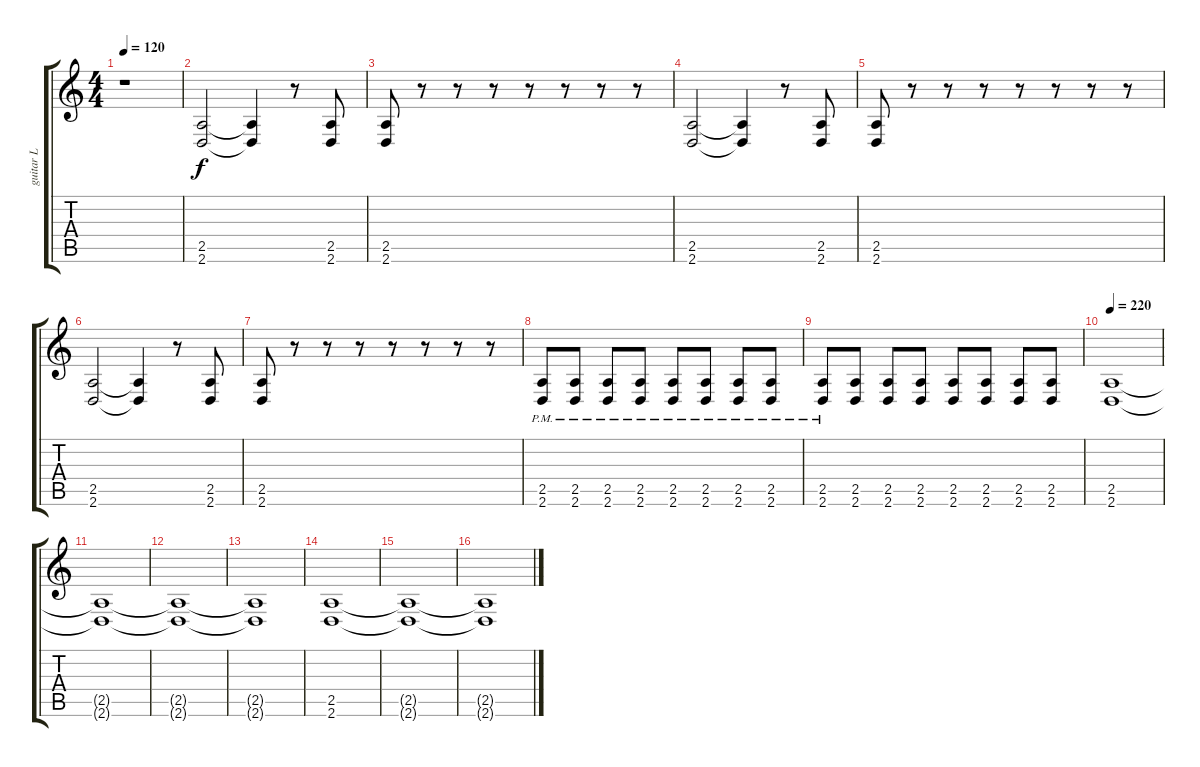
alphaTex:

\track ("guitar L" "guitar L") {instrument distortionguitar}
\staff {score tabs}
\tuning (D4 A3 F3 C3 G2 C2) {hide}
\ts (4 4)
\tempo 120
\clef g2
\ks c
r.1{dy f} |
(2.5 2.6).2 (2.5{t} 2.6{t}).4 r.8 (2.5 2.6).8 |
(2.5 2.6).8 r.8 r.8 r.8 r.8 r.8 r.8 r.8 |
(2.5 2.6).2 (2.5{t} 2.6{t}).4 r.8 (2.5 2.6).8 |
(2.5 2.6).8 r.8 r.8 r.8 r.8 r.8 r.8 r.8 |
(2.5 2.6).2 (2.5{t} 2.6{t}).4 r.8 (2.5 2.6).8 |
(2.5 2.6).8 r.8 r.8 r.8 r.8 r.8 r.8 r.8 |
(2.5{pm} 2.6{pm}).8 (2.5{pm} 2.6{pm}).8 (2.5{pm} 2.6{pm}).8 (2.5{pm} 2.6{pm}).8 (2.5{pm} 2.6{pm}).8 (2.5{pm} 2.6{pm}).8 (2.5{pm} 2.6{pm}).8 (2.5{pm} 2.6{pm}).8 |
(2.5{pm} 2.6{pm}).8 (2.5 2.6).8 (2.5 2.6).8 (2.5 2.6).8 (2.5 2.6).8 (2.5 2.6).8 (2.5 2.6).8 (2.5 2.6).8 |
\tempo 220
(2.5 2.6).1 |
(2.5{t} 2.6{t}).1 |
(2.5{t} 2.6{t}).1 |
(2.5{t} 2.6{t}).1 |
(2.5 2.6).1 |
(2.5{t} 2.6{t}).1 |
(2.5{t} 2.6{t}).1
